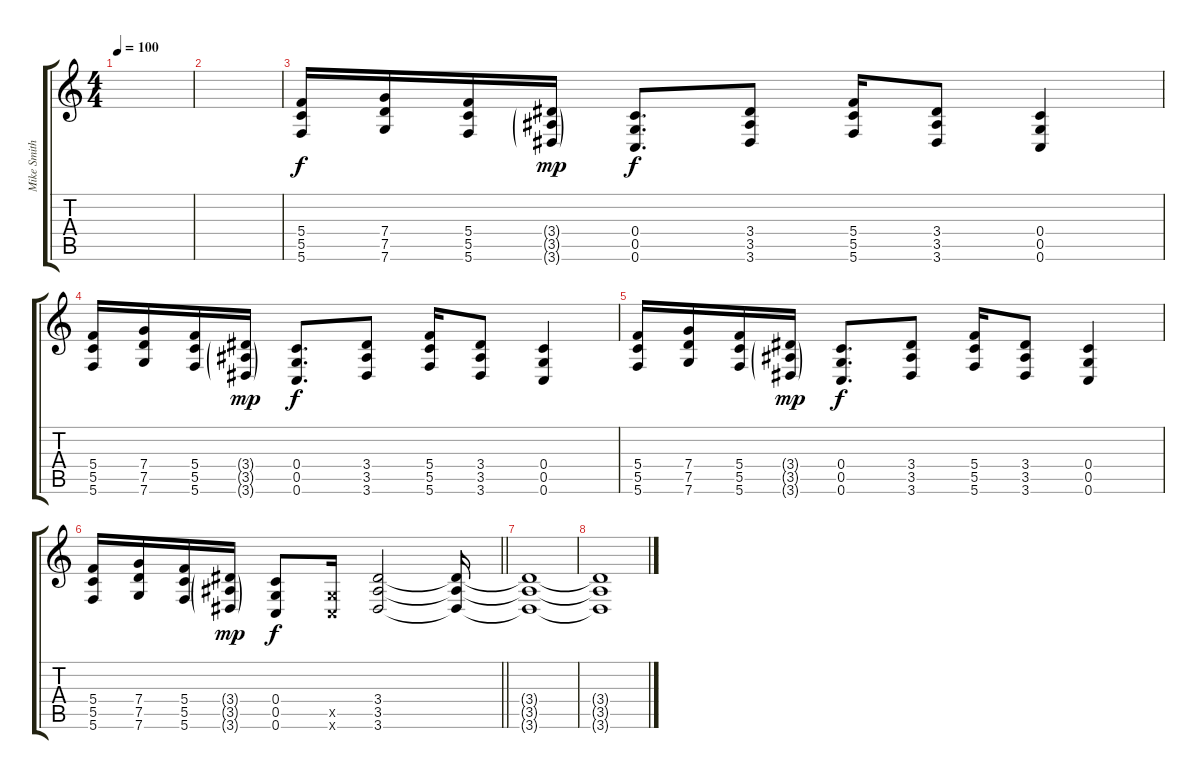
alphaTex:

\track ("Mike Smith" "Mike Smith") {instrument distortionguitar}
\staff {score tabs}
\tuning (D4 A3 F3 C3 G2 C2) {hide}
\ts (4 4)
\tempo 100
\clef g2
\ks c
|
|
(5.4 5.5 5.6).16 (7.4 7.5 7.6).16 (5.4 5.5 5.6).16 (3.4{g} 3.5{g} 3.6{g}).16{dy mp} (0.4 0.5 0.6).8{d dy f} (3.4 3.5 3.6).8 (5.4 5.5 5.6).16 (3.4 3.5 3.6).8 (0.4 0.5 0.6).4 |
(5.4 5.5 5.6).16 (7.4 7.5 7.6).16 (5.4 5.5 5.6).16 (3.4{g} 3.5{g} 3.6{g}).16{dy mp} (0.4 0.5 0.6).8{d dy f} (3.4 3.5 3.6).8 (5.4 5.5 5.6).16 (3.4 3.5 3.6).8 (0.4 0.5 0.6).4 |
(5.4 5.5 5.6).16 (7.4 7.5 7.6).16 (5.4 5.5 5.6).16 (3.4{g} 3.5{g} 3.6{g}).16{dy mp} (0.4 0.5 0.6).8{d dy f} (3.4 3.5 3.6).8 (5.4 5.5 5.6).16 (3.4 3.5 3.6).8 (0.4 0.5 0.6).4 |
\barLineRight lightlight
(5.4 5.5 5.6).16 (7.4 7.5 7.6).16 (5.4 5.5 5.6).16 (3.4{g} 3.5{g} 3.6{g}).16{dy mp} (0.4 0.5 0.6).8{dy f} (0.5{x} 0.6{x}).16 (3.4 3.5 3.6).2 (3.4{t} 3.5{t} 3.6{t}).16 |
(3.4{t} 3.5{t} 3.6{t}).1 |
(3.4{t} 3.5{t} 3.6{t}).1
